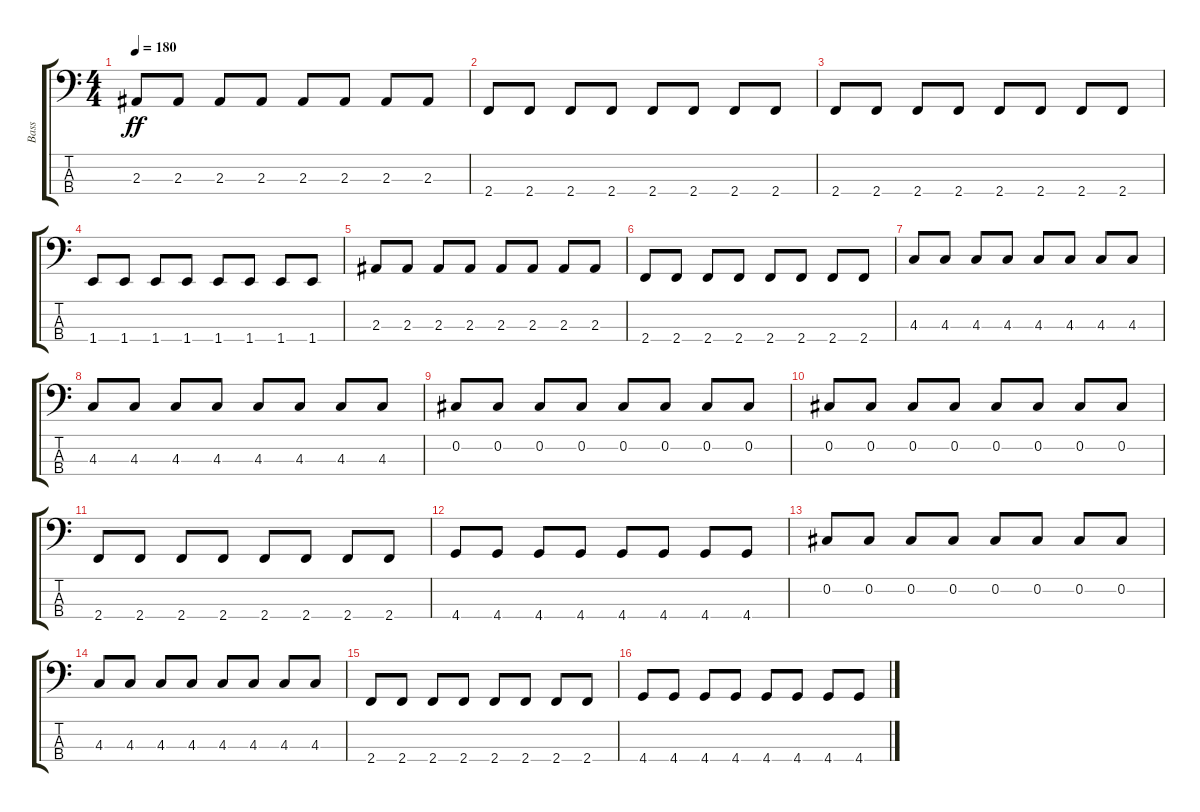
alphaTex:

\track ("Bass" "Bass") {instrument electricbassfinger}
\staff {score tabs}
\tuning (Gb2 Db2 Ab1 Eb1) {hide}
\ts (4 4)
\tempo 180
\clef f4
\ks c
2.3.8{dy ff} 2.3.8 2.3.8 2.3.8 2.3.8 2.3.8 2.3.8 2.3.8 |
2.4.8 2.4.8 2.4.8 2.4.8 2.4.8 2.4.8 2.4.8 2.4.8 |
2.4.8 2.4.8 2.4.8 2.4.8 2.4.8 2.4.8 2.4.8 2.4.8 |
1.4.8 1.4.8 1.4.8 1.4.8 1.4.8 1.4.8 1.4.8 1.4.8 |
2.3.8 2.3.8 2.3.8 2.3.8 2.3.8 2.3.8 2.3.8 2.3.8 |
2.4.8 2.4.8 2.4.8 2.4.8 2.4.8 2.4.8 2.4.8 2.4.8 |
4.3.8 4.3.8 4.3.8 4.3.8 4.3.8 4.3.8 4.3.8 4.3.8 |
4.3.8 4.3.8 4.3.8 4.3.8 4.3.8 4.3.8 4.3.8 4.3.8 |
0.2.8 0.2.8 0.2.8 0.2.8 0.2.8 0.2.8 0.2.8 0.2.8 |
0.2.8 0.2.8 0.2.8 0.2.8 0.2.8 0.2.8 0.2.8 0.2.8 |
2.4.8 2.4.8 2.4.8 2.4.8 2.4.8 2.4.8 2.4.8 2.4.8 |
4.4.8 4.4.8 4.4.8 4.4.8 4.4.8 4.4.8 4.4.8 4.4.8 |
0.2.8 0.2.8 0.2.8 0.2.8 0.2.8 0.2.8 0.2.8 0.2.8 |
4.3.8 4.3.8 4.3.8 4.3.8 4.3.8 4.3.8 4.3.8 4.3.8 |
2.4.8 2.4.8 2.4.8 2.4.8 2.4.8 2.4.8 2.4.8 2.4.8 |
4.4.8 4.4.8 4.4.8 4.4.8 4.4.8 4.4.8 4.4.8 4.4.8
